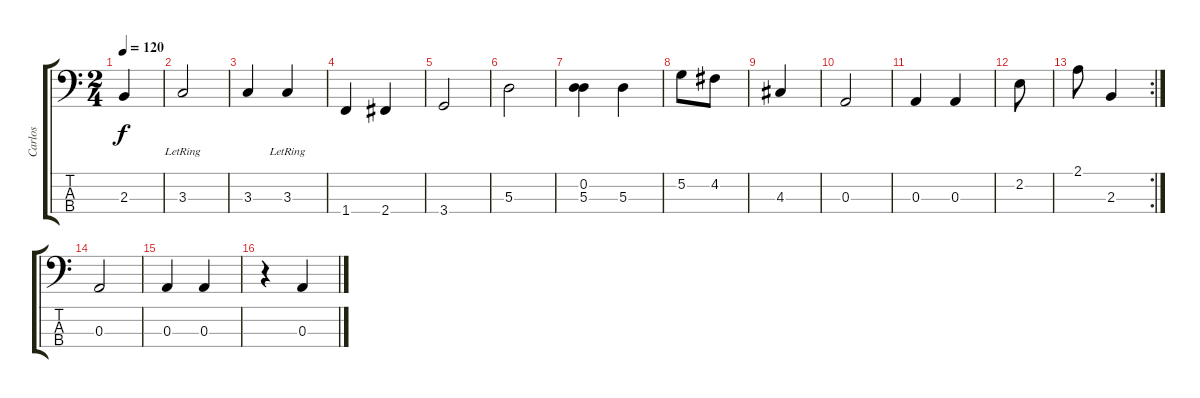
\track ("Carlos" "Carlos") {instrument electricbassfinger}
\staff {score tabs}
\tuning (G2 D2 A1 E1) {hide}
\ts (2 4)
\tempo 120
\clef f4
\ks c
2.3.4{dy f} |
3.3{lr}.2 |
3.3.4 3.3{lr}.4 |
1.4.4 2.4.4 |
3.4.2 |
5.3.2 |
(0.2 5.3).4 5.3.4 |
5.2.8 4.2.8 |
4.3.4 |
0.3.2 |
0.3.4 0.3.4 |
2.2.8 |
\rc 2
2.1.8 2.3.4 |
0.3.2 |
0.3.4 0.3.4 |
r.4 0.3.4
